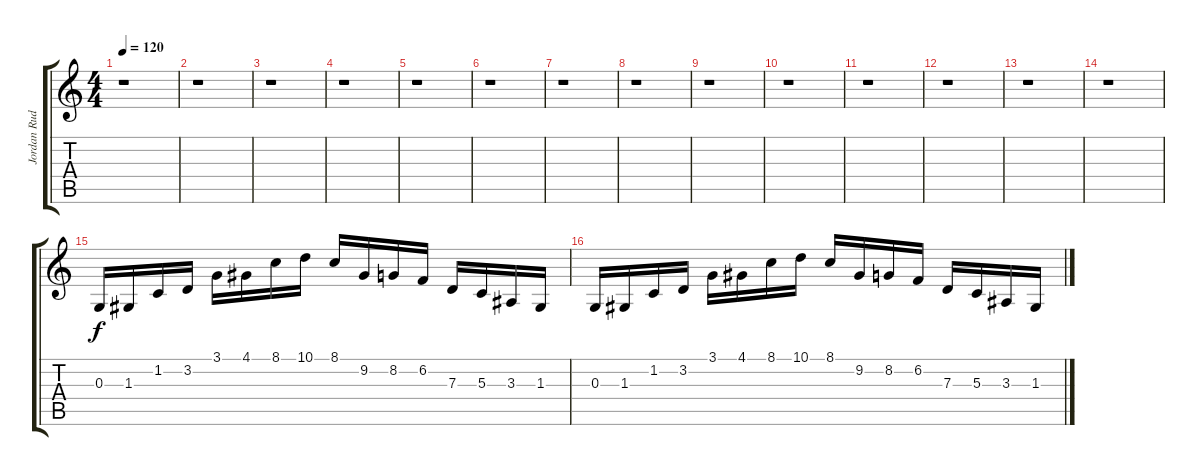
\track ("Jordan Rudess - Synthé 2" "Jordan Rud") {instrument stringensemble2}
\staff {score tabs}
\tuning (E4 B3 G3 D3 A2 E2) {hide}
\ts (4 4)
\tempo 120
\clef g2
\ks c
r.1{dy f instrument stringensemble2} |
r.1 |
r.1 |
r.1 |
r.1 |
r.1 |
r.1 |
r.1 |
r.1 |
r.1 |
r.1 |
r.1 |
r.1 |
r.1 |
0.3.16 1.3.16 1.2.16 3.2.16 3.1.16 4.1.16 8.1.16 10.1.16 8.1.16 9.2.16 8.2.16 6.2.16 7.3.16 5.3.16 3.3.16 1.3.16 |
0.3.16 1.3.16 1.2.16 3.2.16 3.1.16 4.1.16 8.1.16 10.1.16 8.1.16 9.2.16 8.2.16 6.2.16 7.3.16 5.3.16 3.3.16 1.3.16
